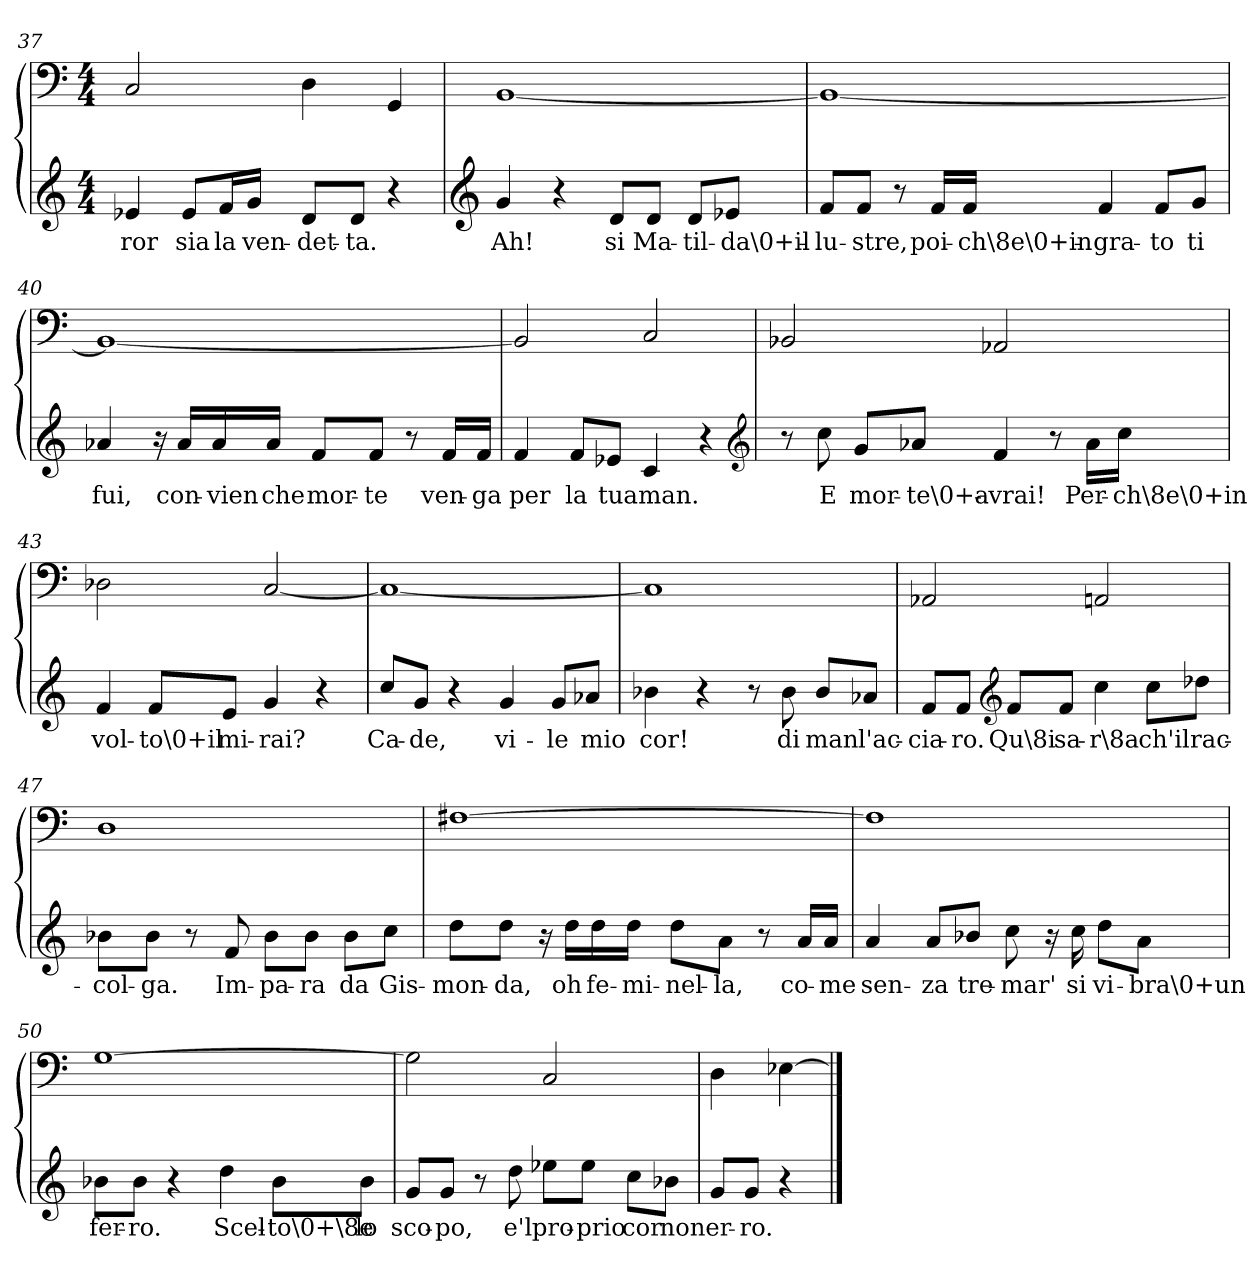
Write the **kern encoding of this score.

**kern	**text	**kern
*part1	*part1	*part1
*staff2	*staff2	*staff1
*clefG2	*	*clefF4
*k[]	*	*k[]
*C:	*	*C:
*M4/4	*	*M4/4
=37	=37	=37
4e-X/	-ror	2C/
8e-/L	sia	.
16f/L	la	.
16g/JJ	ven-	.
8d/L	-det-	4D\
8d/J	-ta.	.
4r	.	4GG/
=38	=38	=38
*clefG2	*	*
4g/	Ah!	[1BB/
4r	.	.
8d/L	si	.
8d/J	Ma-	.
8d/L	-til-	.
8e-X/J	-da\0+il-	.
=39	=39	=39
8f/L	-lu-	1BB/_
8f/J	-stre,	.
8r	.	.
16f/LL	poi-	.
16f/JJ	-ch\8e\0+in-	.
4f/	-gra-	.
8f/L	-to	.
8g/J	ti	.
=40	=40	=40
4a-X/	fui,	1BB/_
16r	.	.
16a-/LL	con-	.
16a-/	-vien	.
16a-/JJ	che	.
8f/L	mor-	.
8f/J	-te	.
8r	.	.
16f/LL	ven-	.
16f/JJ	-ga	.
=41	=41	=41
4f/	per	2BB/]
8f/L	la	.
8e-X/J	tua	.
4c/	man.	2C/
4r	.	.
*clefG2	*	*
=42	=42	=42
8r	.	2BB-X/
8cc\	E	.
8g/L	mor-	.
8a-X/J	-te\0+a-	.
4f/	-vrai!	2AA-X/
8r	.	.
16a-\LL	Per-	.
16cc\JJ	-ch\8e\0+in	.
=43	=43	=43
4f/	vol-	2D-X\
8f/L	-to\0+il	.
8e/J	mi-	.
4g/	-rai?	[2C/
4r	.	.
=44	=44	=44
8cc/L	Ca-	1C/_
8g/J	-de,	.
4r	.	.
4g/	vi-	.
8g/L	-le	.
8a-X/J	mio	.
=45	=45	=45
4b-X\	cor!	1C/]
4r	.	.
8r	.	.
8b-\	di	.
8b-/L	man	.
8a-X/J	l'ac-	.
=46	=46	=46
8f/L	-cia-	2AA-X/
8f/J	-ro.	.
*clefG2	*	*
8f/L	Qu\8i	.
8f/J	sa-	.
4cc\	-r\8a	2AAn/
8cc\L	ch'il	.
8dd-X\J	rac-	.
=47	=47	=47
8b-X\L	-col-	1D\
8b-\J	-ga.	.
8r	.	.
8f/	Im-	.
8b-\L	-pa-	.
8b-\J	-ra	.
8b-\L	da	.
8cc\J	Gis-	.
=48	=48	=48
8dd\L	-mon-	[1F#X\
8dd\J	-da,	.
16r	.	.
16dd\LL	oh	.
16dd\	fe-	.
16dd\JJ	-mi-	.
8dd\L	-nel-	.
8a\J	-la,	.
8r	.	.
16a/LL	co-	.
16a/JJ	-me	.
=49	=49	=49
4a/	sen-	1F#\]
8a/L	-za	.
8b-X/J	tre-	.
8cc\	-mar'	.
16r	.	.
16cc\	si	.
8dd\L	vi-	.
8a\J	-bra\0+un	.
=50	=50	=50
8b-X\L	fer-	[1G\
8b-\J	-ro.	.
4r	.	.
4dd\	Scel-	.
8b-\L	-to\0+\8e	.
8b-\J	lo	.
=51	=51	=51
8g/L	sco-	2G\]
8g/J	-po,	.
8r	.	.
8dd\	e'l	.
8ee-X\L	pro-	2C/
8ee-\J	-prio	.
8cc\L	cor	.
8b-X\J	non	.
=52	=52	=52
8g/L	er-	4D\
8g/J	-ro.	.
4r	.	[4E-X\
==	==	==
*-	*-	*-
